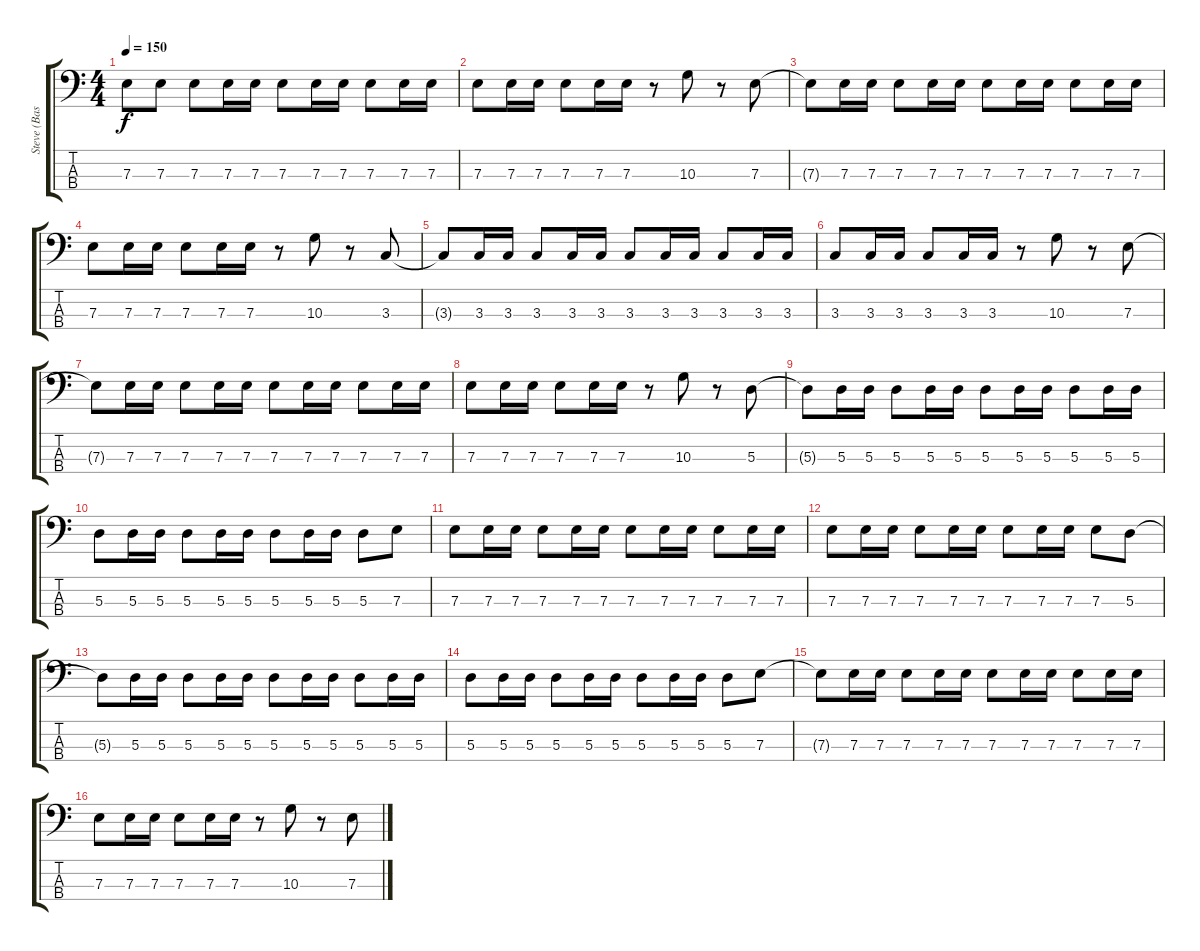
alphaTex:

\track ("Steve (Bass)" "Steve (Bas") {instrument electricbassfinger}
\staff {score tabs}
\tuning (G2 D2 A1 E1) {hide}
\ts (4 4)
\tempo 150
\clef f4
\ks c
7.3{t}.8{dy f} 7.3.8 7.3.8 7.3.16 7.3.16 7.3.8 7.3.16 7.3.16 7.3.8 7.3.16 7.3.16 |
7.3.8 7.3.16 7.3.16 7.3.8 7.3.16 7.3.16 r.8 10.3.8 r.8 7.3.8 |
7.3{t}.8 7.3.16 7.3.16 7.3.8 7.3.16 7.3.16 7.3.8 7.3.16 7.3.16 7.3.8 7.3.16 7.3.16 |
7.3.8 7.3.16 7.3.16 7.3.8 7.3.16 7.3.16 r.8 10.3.8 r.8 3.3.8 |
3.3{t}.8 3.3.16 3.3.16 3.3.8 3.3.16 3.3.16 3.3.8 3.3.16 3.3.16 3.3.8 3.3.16 3.3.16 |
3.3.8 3.3.16 3.3.16 3.3.8 3.3.16 3.3.16 r.8 10.3.8 r.8 7.3.8 |
7.3{t}.8 7.3.16 7.3.16 7.3.8 7.3.16 7.3.16 7.3.8 7.3.16 7.3.16 7.3.8 7.3.16 7.3.16 |
7.3.8 7.3.16 7.3.16 7.3.8 7.3.16 7.3.16 r.8 10.3.8 r.8 5.3.8 |
5.3{t}.8 5.3.16 5.3.16 5.3.8 5.3.16 5.3.16 5.3.8 5.3.16 5.3.16 5.3.8 5.3.16 5.3.16 |
5.3.8 5.3.16 5.3.16 5.3.8 5.3.16 5.3.16 5.3.8 5.3.16 5.3.16 5.3.8 7.3.8 |
7.3.8 7.3.16 7.3.16 7.3.8 7.3.16 7.3.16 7.3.8 7.3.16 7.3.16 7.3.8 7.3.16 7.3.16 |
7.3.8 7.3.16 7.3.16 7.3.8 7.3.16 7.3.16 7.3.8 7.3.16 7.3.16 7.3.8 5.3.8 |
5.3{t}.8 5.3.16 5.3.16 5.3.8 5.3.16 5.3.16 5.3.8 5.3.16 5.3.16 5.3.8 5.3.16 5.3.16 |
5.3.8 5.3.16 5.3.16 5.3.8 5.3.16 5.3.16 5.3.8 5.3.16 5.3.16 5.3.8 7.3.8 |
7.3{t}.8 7.3.16 7.3.16 7.3.8 7.3.16 7.3.16 7.3.8 7.3.16 7.3.16 7.3.8 7.3.16 7.3.16 |
7.3.8 7.3.16 7.3.16 7.3.8 7.3.16 7.3.16 r.8 10.3.8 r.8 7.3.8
